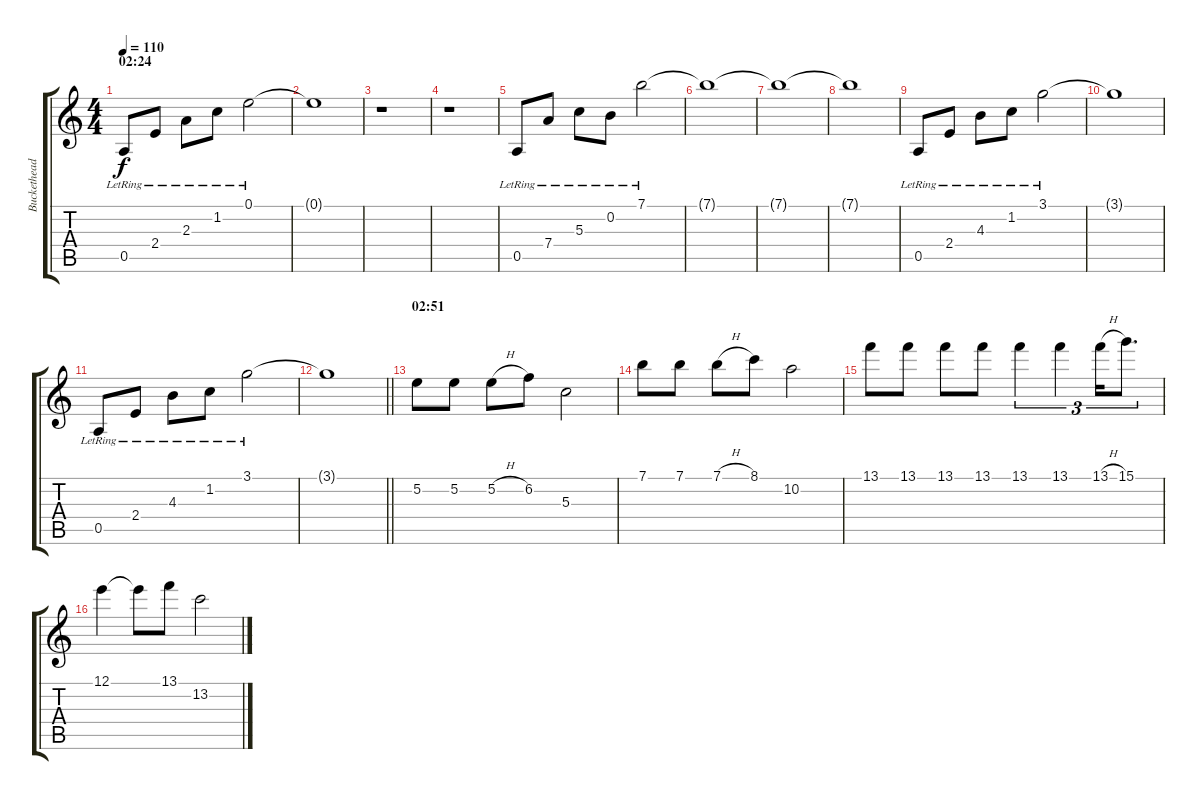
\track ("Buckethead" "Buckethead") {instrument electricguitarjazz}
\staff {score tabs}
\tuning (E4 B3 G3 D3 A2 E2) {hide}
\ts (4 4)
\section ("" "02:24")
\tempo 110
\clef g2
\ks c
0.5{lr}.8{dy f} 2.4{lr}.8 2.3{lr}.8 1.2{lr}.8 0.1{lr}.2 |
0.1{t}.1 |
r.1 |
r.1 |
0.5{lr}.8 7.4{lr}.8 5.3{lr}.8 0.2{lr}.8 7.1{lr}.2 |
7.1{t}.1 |
7.1{t}.1 |
7.1{t}.1 |
0.5{lr}.8 2.4{lr}.8 4.3{lr}.8 1.2{lr}.8 3.1{lr}.2 |
3.1{t}.1 |
0.5{lr}.8 2.4{lr}.8 4.3{lr}.8 1.2{lr}.8 3.1{lr}.2 |
\barLineRight lightlight
3.1{t}.1 |
\section ("" "02:51")
5.2.8 5.2.8 5.2{h}.8 6.2.8 5.3.2 |
7.1.8 7.1.8 7.1{h}.8 8.1.8 10.2.2 |
13.1.8 13.1.8 13.1.8 13.1.8 13.1.4{tu (3 2)} 13.1.4{tu (3 2)} 13.1{h}.16{tu (3 2)} 15.1.8{d tu (3 2)} |
12.1.4 12.1{t}.8 13.1.8 13.2.2
